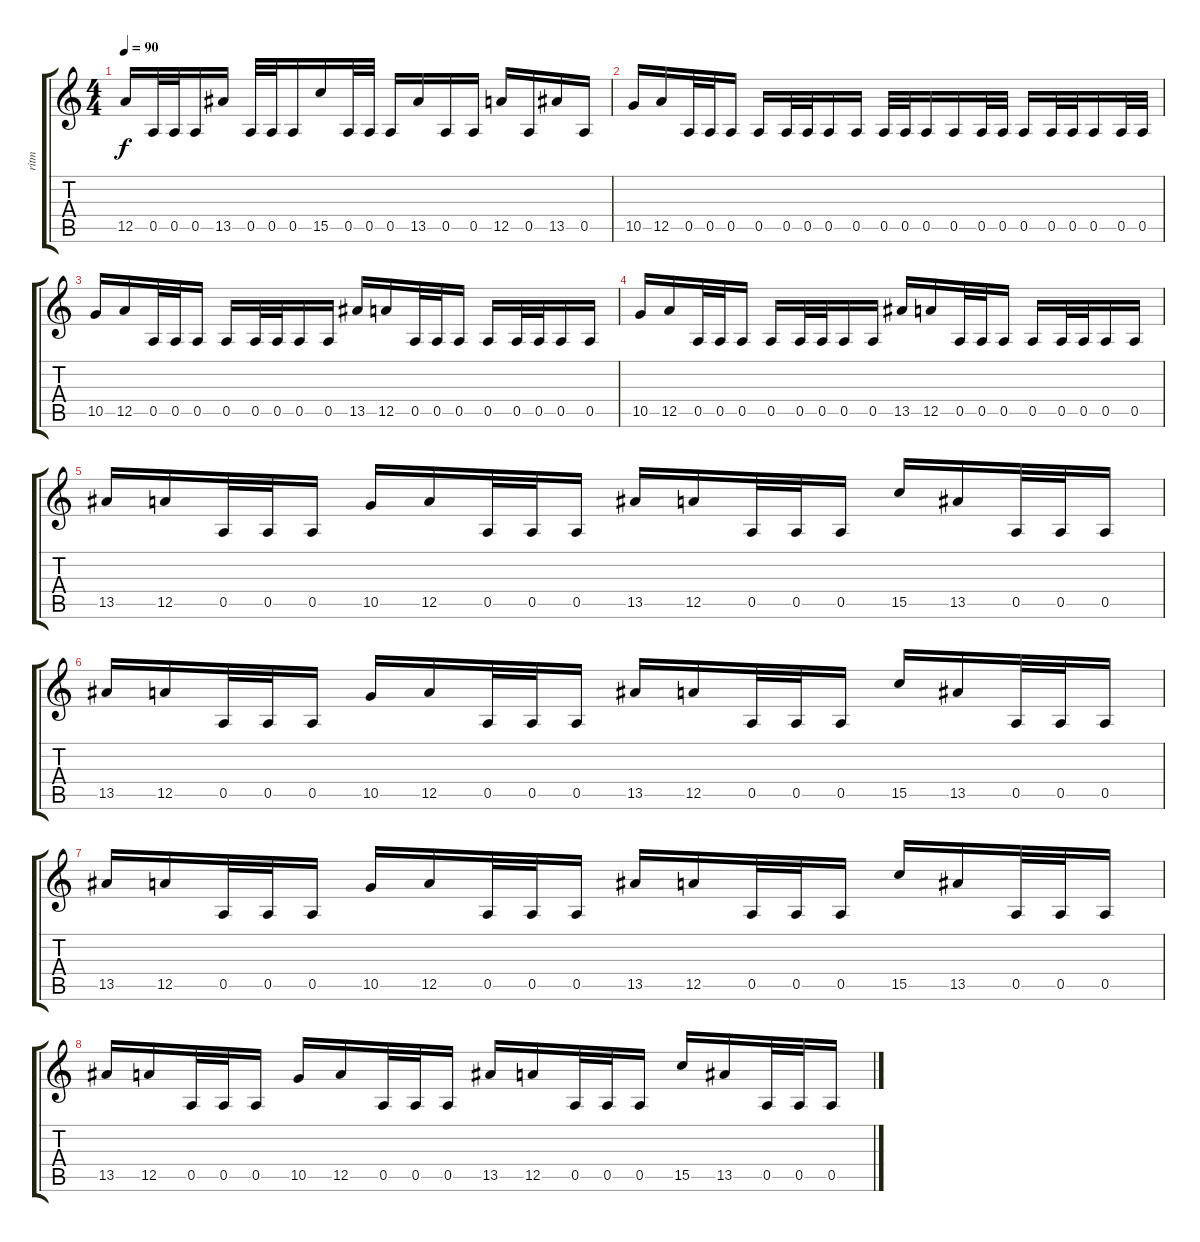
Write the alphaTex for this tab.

\track ("ritm" "ritm") {instrument overdrivenguitar}
\staff {score tabs}
\tuning (E4 B3 G3 D3 A2 E2) {hide}
\ts (4 4)
\tempo 90
\clef g2
\ks c
12.5.16{dy f} 0.5.32 0.5.32 0.5.16 13.5.16 0.5.32 0.5.32 0.5.16 15.5.16 0.5.32 0.5.32 0.5.16 13.5.16 0.5.16 0.5.16 12.5.16 0.5.16 13.5.16 0.5.16 |
10.5.16 12.5.16 0.5.32 0.5.32 0.5.16 0.5.16 0.5.32 0.5.32 0.5.16 0.5.16 0.5.32 0.5.32 0.5.16 0.5.16 0.5.32 0.5.32 0.5.16 0.5.32 0.5.32 0.5.16 0.5.32 0.5.32 |
10.5.16 12.5.16 0.5.32 0.5.32 0.5.16 0.5.16 0.5.32 0.5.32 0.5.16 0.5.16 13.5.16 12.5.16 0.5.32 0.5.32 0.5.16 0.5.16 0.5.32 0.5.32 0.5.16 0.5.16 |
10.5.16 12.5.16 0.5.32 0.5.32 0.5.16 0.5.16 0.5.32 0.5.32 0.5.16 0.5.16 13.5.16 12.5.16 0.5.32 0.5.32 0.5.16 0.5.16 0.5.32 0.5.32 0.5.16 0.5.16 |
13.5.16 12.5.16 0.5.32 0.5.32 0.5.16 10.5.16 12.5.16 0.5.32 0.5.32 0.5.16 13.5.16 12.5.16 0.5.32 0.5.32 0.5.16 15.5.16 13.5.16 0.5.32 0.5.32 0.5.16 |
13.5.16 12.5.16 0.5.32 0.5.32 0.5.16 10.5.16 12.5.16 0.5.32 0.5.32 0.5.16 13.5.16 12.5.16 0.5.32 0.5.32 0.5.16 15.5.16 13.5.16 0.5.32 0.5.32 0.5.16 |
13.5.16 12.5.16 0.5.32 0.5.32 0.5.16 10.5.16 12.5.16 0.5.32 0.5.32 0.5.16 13.5.16 12.5.16 0.5.32 0.5.32 0.5.16 15.5.16 13.5.16 0.5.32 0.5.32 0.5.16 |
13.5.16 12.5.16 0.5.32 0.5.32 0.5.16 10.5.16 12.5.16 0.5.32 0.5.32 0.5.16 13.5.16 12.5.16 0.5.32 0.5.32 0.5.16 15.5.16 13.5.16 0.5.32 0.5.32 0.5.16
